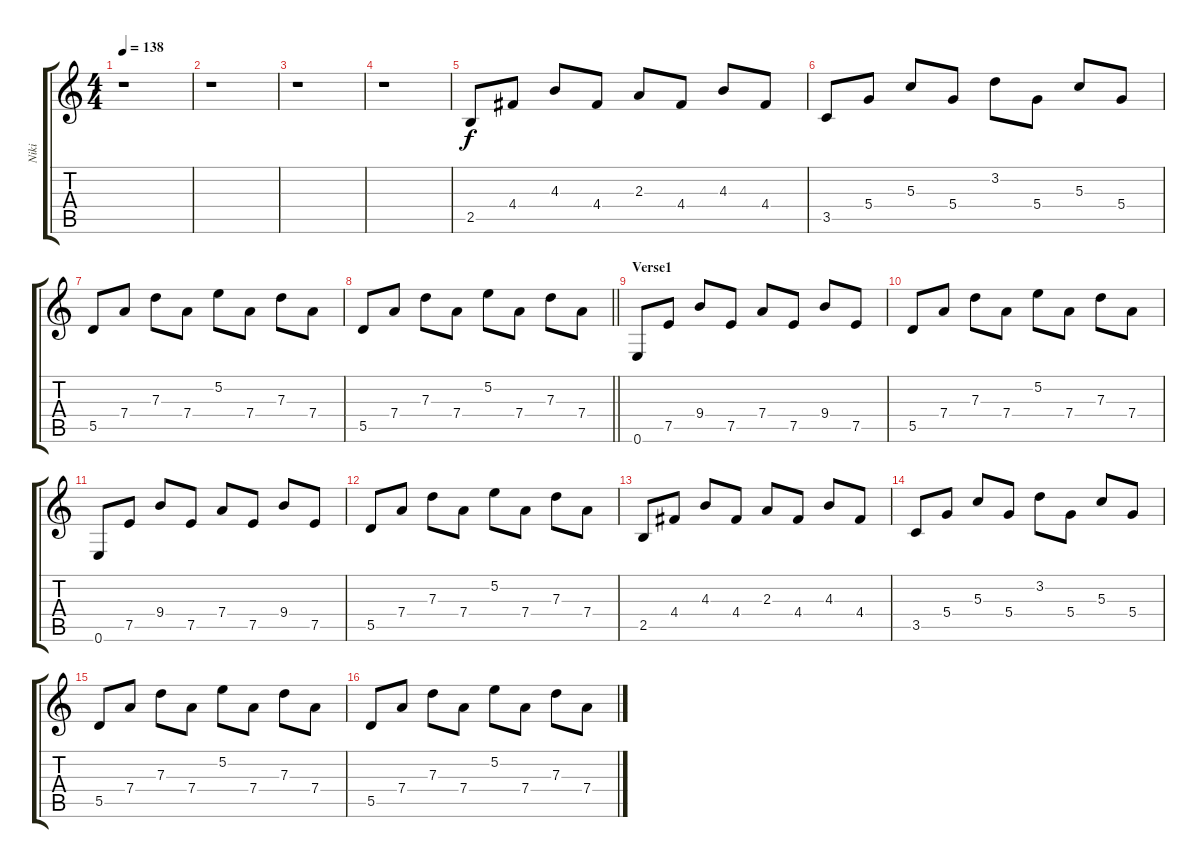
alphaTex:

\track ("Niki" "Niki") {instrument overdrivenguitar}
\staff {score tabs}
\tuning (E4 B3 G3 D3 A2 E2) {hide}
\ts (4 4)
\tempo 138
\clef g2
\ks c
r.1{dy f} |
r.1 |
r.1 |
r.1 |
2.5.8 4.4.8 4.3.8 4.4.8 2.3.8 4.4.8 4.3.8 4.4.8 |
3.5.8 5.4.8 5.3.8 5.4.8 3.2.8 5.4.8 5.3.8 5.4.8 |
5.5.8 7.4.8 7.3.8 7.4.8 5.2.8 7.4.8 7.3.8 7.4.8 |
\barLineRight lightlight
5.5.8 7.4.8 7.3.8 7.4.8 5.2.8 7.4.8 7.3.8 7.4.8 |
\section ("" "Verse1")
0.6.8 7.5.8 9.4.8 7.5.8 7.4.8 7.5.8 9.4.8 7.5.8 |
5.5.8 7.4.8 7.3.8 7.4.8 5.2.8 7.4.8 7.3.8 7.4.8 |
0.6.8 7.5.8 9.4.8 7.5.8 7.4.8 7.5.8 9.4.8 7.5.8 |
5.5.8 7.4.8 7.3.8 7.4.8 5.2.8 7.4.8 7.3.8 7.4.8 |
2.5.8 4.4.8 4.3.8 4.4.8 2.3.8 4.4.8 4.3.8 4.4.8 |
3.5.8 5.4.8 5.3.8 5.4.8 3.2.8 5.4.8 5.3.8 5.4.8 |
5.5.8 7.4.8 7.3.8 7.4.8 5.2.8 7.4.8 7.3.8 7.4.8 |
5.5.8 7.4.8 7.3.8 7.4.8 5.2.8 7.4.8 7.3.8 7.4.8
